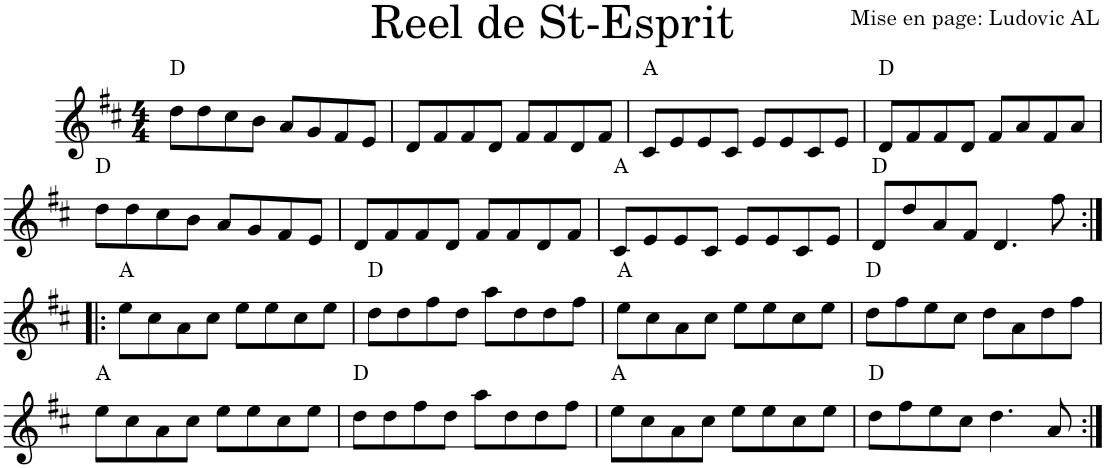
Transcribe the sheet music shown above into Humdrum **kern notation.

**kern	**harte
*part1	*part1
*staff1	*
*I"Voice	*
*I'V	*
*clefG2	*
*k[f#c#]	*
*M4/4	*
=1	=1
8dd\L	D:maj
8dd\	.
8cc#\	.
8b\J	.
8a/L	.
8g/	.
8f#/	.
8e/J	.
=2	=2
8d/L	.
8f#/	.
8f#/	.
8d/J	.
8f#/L	.
8f#/	.
8d/	.
8f#/J	.
=3	=3
8c#/L	A:maj
8e/	.
8e/	.
8c#/J	.
8e/L	.
8e/	.
8c#/	.
8e/J	.
=4	=4
8d/L	D:maj
8f#/	.
8f#/	.
8d/J	.
8f#/L	.
8a/	.
8f#/	.
8a/J	.
!!LO:LB:g=z
=5	=5
8dd\L	D:maj
8dd\	.
8cc#\	.
8b\J	.
8a/L	.
8g/	.
8f#/	.
8e/J	.
=6	=6
8d/L	.
8f#/	.
8f#/	.
8d/J	.
8f#/L	.
8f#/	.
8d/	.
8f#/J	.
=7	=7
8c#/L	A:maj
8e/	.
8e/	.
8c#/J	.
8e/L	.
8e/	.
8c#/	.
8e/J	.
=8	=8
8d/L	D:maj
8dd/	.
8a/	.
8f#/J	.
4.d/	.
8ff#\	.
!!LO:LB:g=z
=9:|!|:	=9:|!|:
8ee\L	A:maj
8cc#\	.
8a\	.
8cc#\J	.
8ee\L	.
8ee\	.
8cc#\	.
8ee\J	.
=10	=10
8dd\L	D:maj
8dd\	.
8ff#\	.
8dd\J	.
8aa\L	.
8dd\	.
8dd\	.
8ff#\J	.
=11	=11
8ee\L	A:maj
8cc#\	.
8a\	.
8cc#\J	.
8ee\L	.
8ee\	.
8cc#\	.
8ee\J	.
=12	=12
8dd\L	D:maj
8ff#\	.
8ee\	.
8cc#\J	.
8dd\L	.
8a\	.
8dd\	.
8ff#\J	.
!!LO:LB:g=z
=13	=13
8ee\L	A:maj
8cc#\	.
8a\	.
8cc#\J	.
8ee\L	.
8ee\	.
8cc#\	.
8ee\J	.
=14	=14
8dd\L	D:maj
8dd\	.
8ff#\	.
8dd\J	.
8aa\L	.
8dd\	.
8dd\	.
8ff#\J	.
=15	=15
8ee\L	A:maj
8cc#\	.
8a\	.
8cc#\J	.
8ee\L	.
8ee\	.
8cc#\	.
8ee\J	.
=16	=16
8dd\L	D:maj
8ff#\	.
8ee\	.
8cc#\J	.
4.dd\	.
8a/	.
=:|!	=:|!
*-	*-
